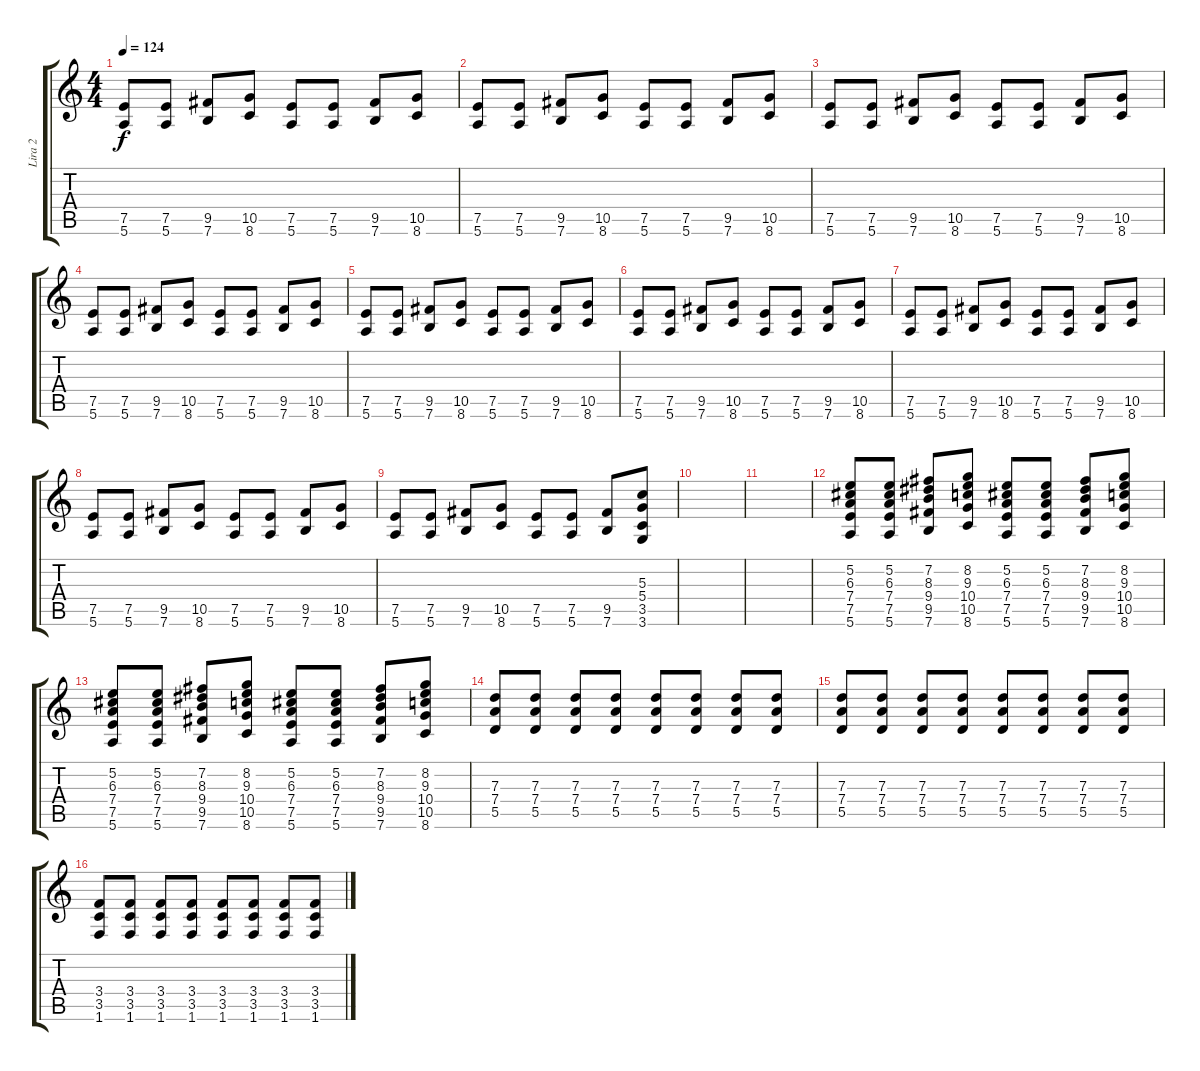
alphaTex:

\track ("Lira 2" "Lira 2") {instrument overdrivenguitar}
\staff {score tabs}
\tuning (E4 B3 G3 D3 A2 E2) {hide}
\ts (4 4)
\tempo 124
\clef g2
\ks c
(7.5 5.6).8{dy f} (7.5 5.6).8 (9.5 7.6).8 (10.5 8.6).8 (7.5 5.6).8 (7.5 5.6).8 (9.5 7.6).8 (10.5 8.6).8 |
(7.5 5.6).8 (7.5 5.6).8 (9.5 7.6).8 (10.5 8.6).8 (7.5 5.6).8 (7.5 5.6).8 (9.5 7.6).8 (10.5 8.6).8 |
(7.5 5.6).8 (7.5 5.6).8 (9.5 7.6).8 (10.5 8.6).8 (7.5 5.6).8 (7.5 5.6).8 (9.5 7.6).8 (10.5 8.6).8 |
(7.5 5.6).8 (7.5 5.6).8 (9.5 7.6).8 (10.5 8.6).8 (7.5 5.6).8 (7.5 5.6).8 (9.5 7.6).8 (10.5 8.6).8 |
(7.5 5.6).8 (7.5 5.6).8 (9.5 7.6).8 (10.5 8.6).8 (7.5 5.6).8 (7.5 5.6).8 (9.5 7.6).8 (10.5 8.6).8 |
(7.5 5.6).8 (7.5 5.6).8 (9.5 7.6).8 (10.5 8.6).8 (7.5 5.6).8 (7.5 5.6).8 (9.5 7.6).8 (10.5 8.6).8 |
(7.5 5.6).8 (7.5 5.6).8 (9.5 7.6).8 (10.5 8.6).8 (7.5 5.6).8 (7.5 5.6).8 (9.5 7.6).8 (10.5 8.6).8 |
(7.5 5.6).8 (7.5 5.6).8 (9.5 7.6).8 (10.5 8.6).8 (7.5 5.6).8 (7.5 5.6).8 (9.5 7.6).8 (10.5 8.6).8 |
(7.5 5.6).8 (7.5 5.6).8 (9.5 7.6).8 (10.5 8.6).8 (7.5 5.6).8 (7.5 5.6).8 (9.5 7.6).8 (5.3 5.4 3.5 3.6).8{instrument overdrivenguitar} |
|
|
(5.2 6.3 7.4 7.5 5.6).8{instrument overdrivenguitar} (5.2 6.3 7.4 7.5 5.6).8 (7.2 8.3 9.4 9.5 7.6).8 (8.2 9.3 10.4 10.5 8.6).8 (5.2 6.3 7.4 7.5 5.6).8 (5.2 6.3 7.4 7.5 5.6).8 (7.2 8.3 9.4 9.5 7.6).8 (8.2 9.3 10.4 10.5 8.6).8 |
(5.2 6.3 7.4 7.5 5.6).8 (5.2 6.3 7.4 7.5 5.6).8 (7.2 8.3 9.4 9.5 7.6).8 (8.2 9.3 10.4 10.5 8.6).8 (5.2 6.3 7.4 7.5 5.6).8 (5.2 6.3 7.4 7.5 5.6).8 (7.2 8.3 9.4 9.5 7.6).8 (8.2 9.3 10.4 10.5 8.6).8 |
(7.3 7.4 5.5).8 (7.3 7.4 5.5).8 (7.3 7.4 5.5).8 (7.3 7.4 5.5).8 (7.3 7.4 5.5).8 (7.3 7.4 5.5).8 (7.3 7.4 5.5).8 (7.3 7.4 5.5).8 |
(7.3 7.4 5.5).8 (7.3 7.4 5.5).8 (7.3 7.4 5.5).8 (7.3 7.4 5.5).8 (7.3 7.4 5.5).8 (7.3 7.4 5.5).8 (7.3 7.4 5.5).8 (7.3 7.4 5.5).8 |
(3.4 3.5 1.6).8 (3.4 3.5 1.6).8 (3.4 3.5 1.6).8 (3.4 3.5 1.6).8 (3.4 3.5 1.6).8 (3.4 3.5 1.6).8 (3.4 3.5 1.6).8 (3.4 3.5 1.6).8
